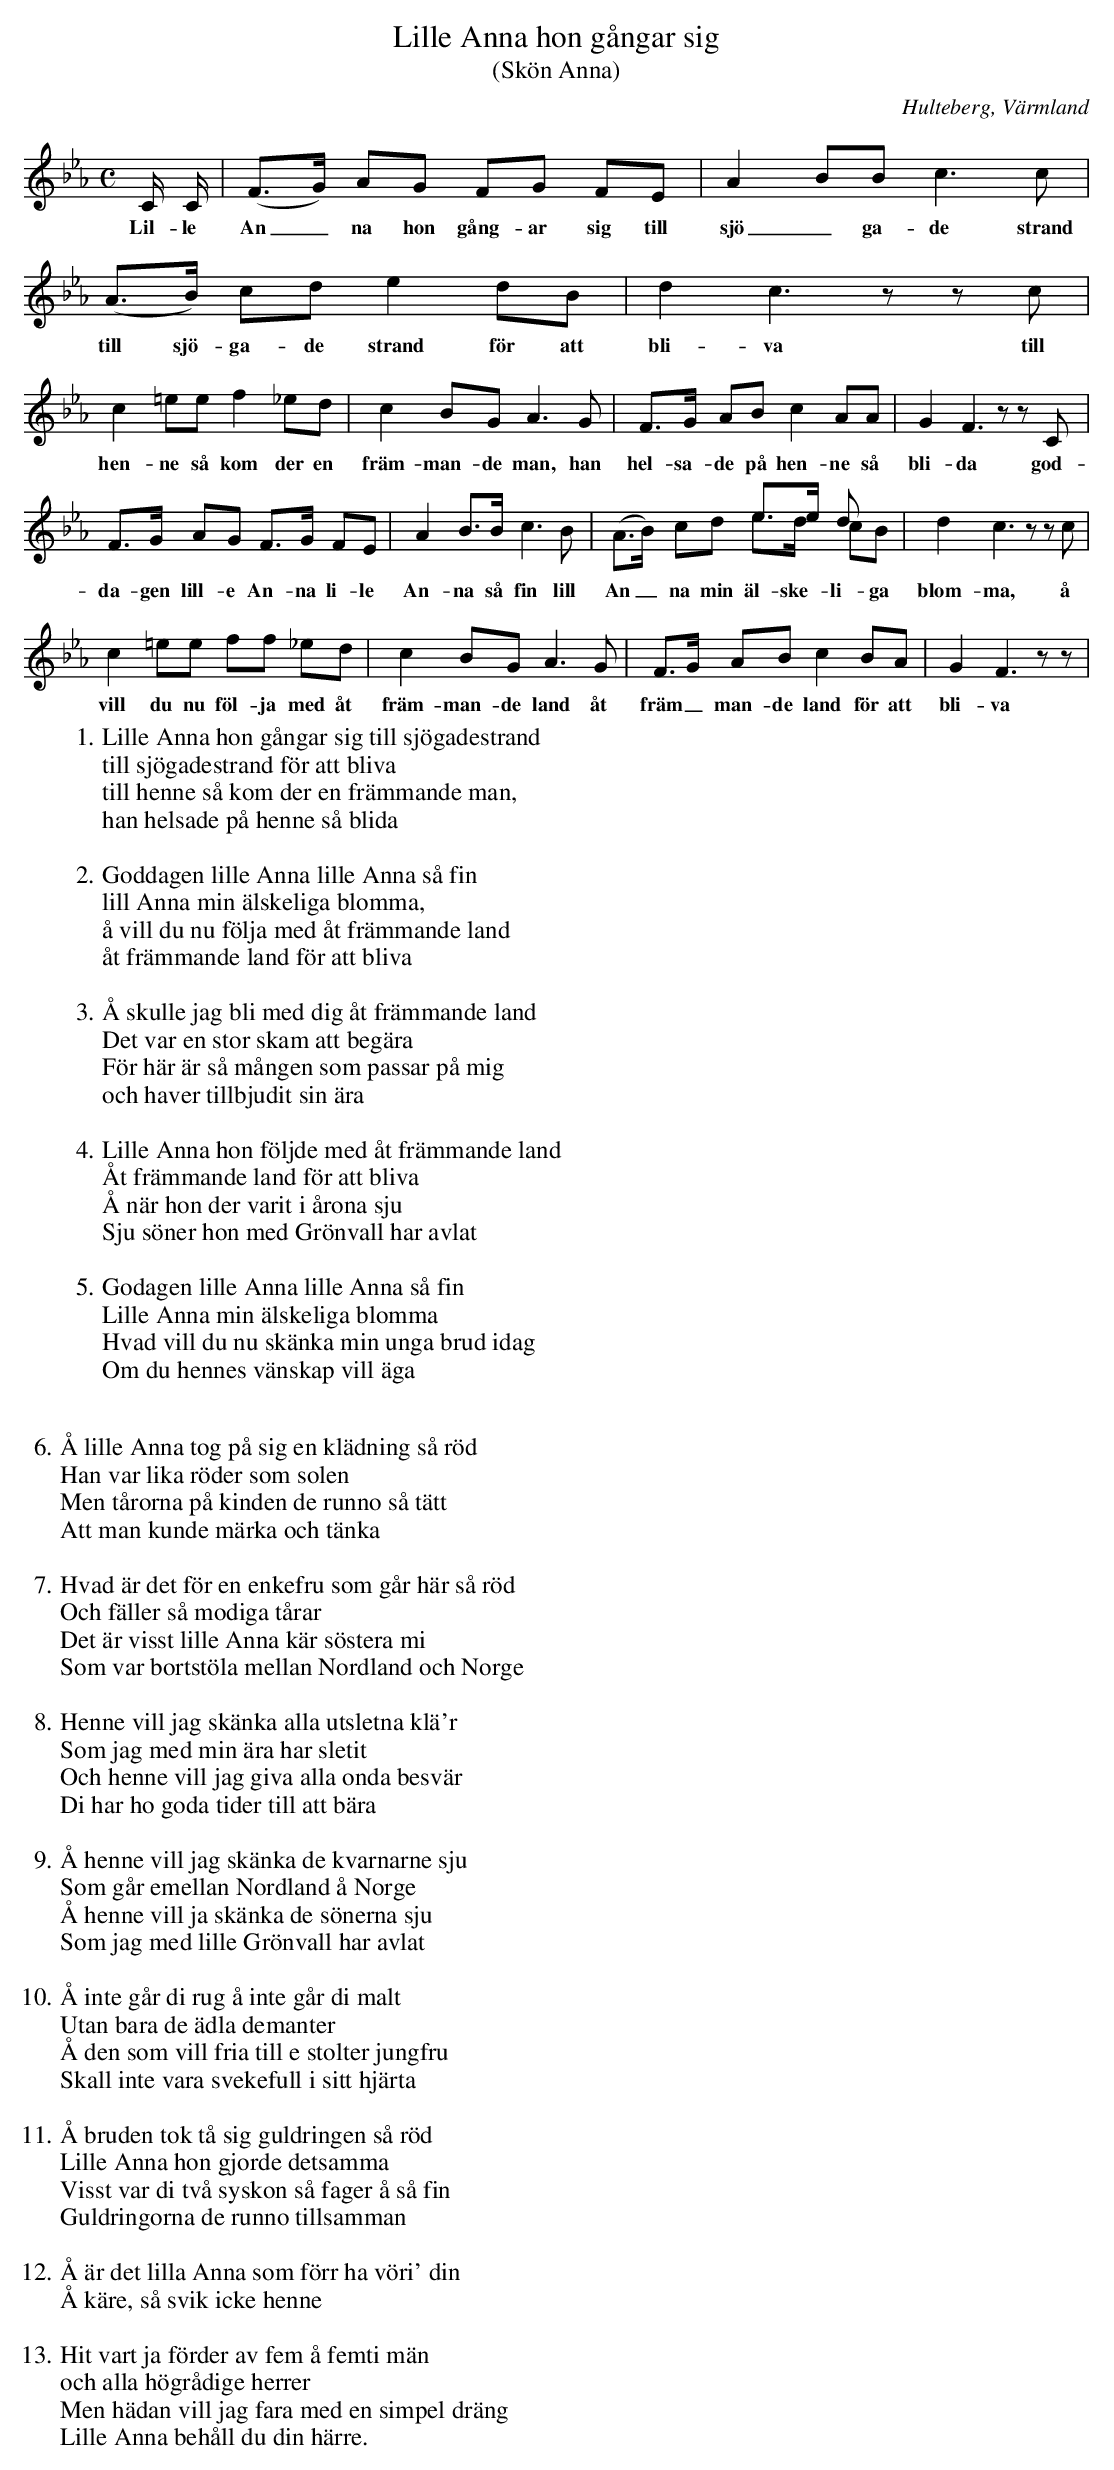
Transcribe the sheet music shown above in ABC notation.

X:1
T:Lille Anna hon gångar sig
T:(Skön Anna)
O:Hulteberg, Värmland
M: C
L: 1/8
K: Cm
V:1
C/ C/ | (F>G) AG FG FE | A2 BB2< c2c | (A>B) cd e2 dB | d2 c3zzc |
w: Lil-le An_na hon gång-ar sig till sjö_ga-de strand till sjö-ga-de strand för att bli-va till
c2 =ee f2 _ed | c2 BG2< A2G | F>G AB c2 AA | G2 F3zzC |
w: hen-ne så kom der en främ-man-de man, han hel-sa-de på hen-ne så bli-da god-
F>G AG F>G FE | A2 B>B c2>B2 | [V:1 stem=down](A>B) cd e>d cB [V:1 stem=auto] | d2 c3zzc |
w: da-gen lill-e An-na li-le An-na så fin lill An_na min äl-ske-li-ga blom-ma, å
c2 =ee ff _ed | c2 BG2< A2G | F>G AB c2 BA | G2 F3 zz |
w: vill du nu föl-ja med åt främ-man-de land åt främ_man-de land för att bli-va
V:2 merge stem=up
x | Z10 | x4 e>e d x
V:1
W: 1. Lille Anna hon gångar sig till sjögadestrand
W: till sjögadestrand för att bliva
W: till henne så kom der en främmande man,
W: han helsade på henne så blida
W:
W: 2. Goddagen lille Anna lille Anna så fin
W: lill Anna min älskeliga blomma,
W: å vill du nu följa med åt främmande land
W: åt främmande land för att bliva
W:
W: 3. Å skulle jag bli med dig åt främmande land
W: Det var en stor skam att begära
W: För här är så mången som passar på mig
W: och haver tillbjudit sin ära
W:
W: 4. Lille Anna hon följde med åt främmande land
W: Åt främmande land för att bliva
W: Å när hon der varit i årona sju
W: Sju söner hon med Grönvall har avlat
W:
W: 5. Godagen lille Anna lille Anna så fin
W: Lille Anna min älskeliga blomma
W: Hvad vill du nu skänka min unga brud idag
W: Om du hennes vänskap vill äga
W:
W: 6. Å lille Anna tog på sig en klädning så röd
W: Han var lika röder som solen
W: Men tårorna på kinden de runno så tätt
W: Att man kunde märka och tänka
W:
W: 7. Hvad är det för en enkefru som går här så röd
W: Och fäller så modiga tårar
W: Det är visst lille Anna kär söstera mi
W: Som var bortstöla mellan Nordland och Norge
W:
W: 8. Henne vill jag skänka alla utsletna klä'r
W: Som jag med min ära har sletit
W: Och henne vill jag giva alla onda besvär
W: Di har ho goda tider till att bära
W:
W: 9. Å henne vill jag skänka de kvarnarne sju
W: Som går emellan Nordland å Norge
W: Å henne vill ja skänka de sönerna sju
W: Som jag med lille Grönvall har avlat
W:
W: 10. Å inte går di rug å inte går di malt
W: Utan bara de ädla demanter
W: Å den som vill fria till e stolter jungfru
W: Skall inte vara svekefull i sitt hjärta
W:
W: 11. Å bruden tok tå sig guldringen så röd
W: Lille Anna hon gjorde detsamma
W: Visst var di två syskon så fager å så fin
W: Guldringorna de runno tillsamman
W:
W: 12. Å är det lilla Anna som förr ha vöri' din
W: Å käre, så svik icke henne
W:
W: 13. Hit vart ja förder av fem å femti män
W: och alla högrådige herrer
W: Men hädan vill jag fara med en simpel dräng
W: Lille Anna behåll du din härre.
